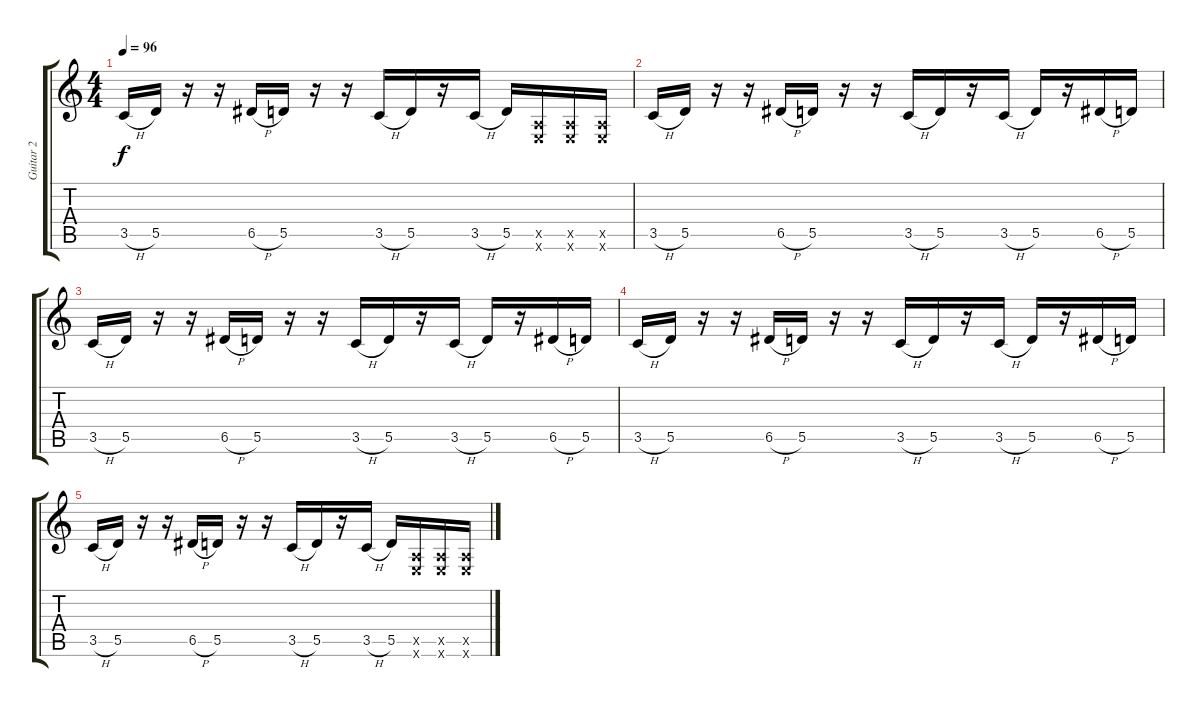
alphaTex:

\track ("Guitar 2" "Guitar 2") {instrument distortionguitar}
\staff {score tabs}
\tuning (E4 B3 G3 D3 A2 E2) {hide}
\ts (4 4)
\tempo 96
\clef g2
\ks c
3.5{h}.16{dy f} 5.5.16 r.16 r.16 6.5{h}.16 5.5.16 r.16 r.16 3.5{h}.16 5.5.16 r.16 3.5{h}.16 5.5.16 (0.5{x} 0.6{x}).16 (0.5{x} 0.6{x}).16 (0.5{x} 0.6{x}).16 |
3.5{h}.16 5.5.16 r.16 r.16 6.5{h}.16 5.5.16 r.16 r.16 3.5{h}.16 5.5.16 r.16 3.5{h}.16 5.5.16 r.16 6.5{h}.16 5.5.16 |
3.5{h}.16 5.5.16 r.16 r.16 6.5{h}.16 5.5.16 r.16 r.16 3.5{h}.16 5.5.16 r.16 3.5{h}.16 5.5.16 r.16 6.5{h}.16 5.5.16 |
3.5{h}.16 5.5.16 r.16 r.16 6.5{h}.16 5.5.16 r.16 r.16 3.5{h}.16 5.5.16 r.16 3.5{h}.16 5.5.16 r.16 6.5{h}.16 5.5.16 |
3.5{h}.16 5.5.16 r.16 r.16 6.5{h}.16 5.5.16 r.16 r.16 3.5{h}.16 5.5.16 r.16 3.5{h}.16 5.5.16 (0.5{x} 0.6{x}).16 (0.5{x} 0.6{x}).16 (0.5{x} 0.6{x}).16
